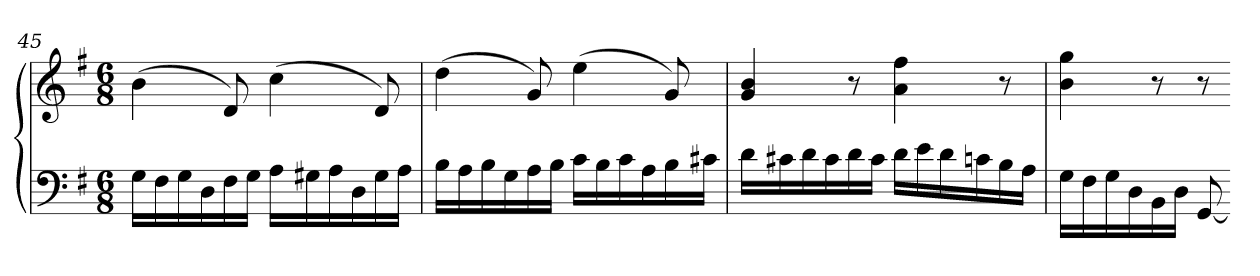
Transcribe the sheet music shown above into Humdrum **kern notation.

**kern	**kern
*part1	*part1
*staff2	*staff1
*clefF4	*clefG2
*k[f#]	*k[f#]
*G:	*G:
*M6/8	*M6/8
=45	=45
16GLL	(4b
16F#	.
16G	.
16D	.
16F#	8d)
16GJJ	.
16ALL	(4cc
16G#X	.
16A	.
16D	.
16G#	8d)
16AJJ	.
=46	=46
16BLL	(4dd
16A	.
16B	.
16G	.
16A	8g)
16BJJ	.
16cLL	(4ee
16B	.
16c	.
16A	.
16B	8g)
16c#XJJ	.
=47	=47
16dLL	4g 4b
16c#X	.
16d	.
16c#	.
16d	8r
16c#JJ	.
16dLL	4a 4ff#
16e	.
16d	.
16cn	.
16B	8r
16AJJ	.
=48	=48
16GLL	4b 4gg
16F#	.
16G	.
16D	.
16BB	8r
16DJJ	.
[8GG	8r
=-	=-
*-	*-
